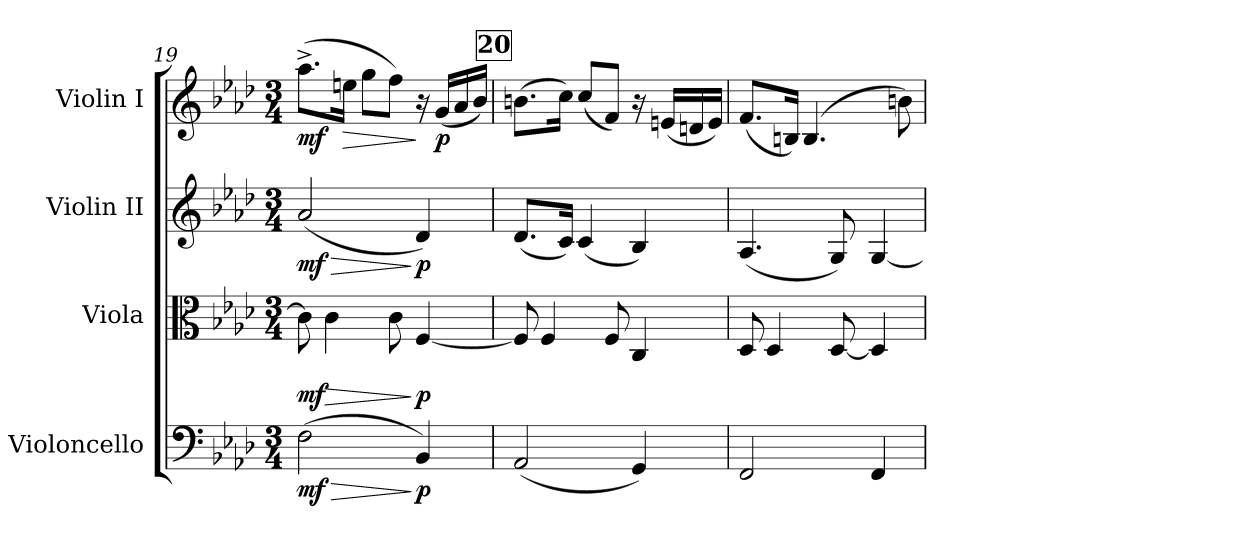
**kern	**dynam	**kern	**dynam	**kern	**dynam	**kern	**dynam
*part4	*part4	*part3	*part3	*part2	*part2	*part1	*part1
*staff4	*staff4	*staff3	*staff3	*staff2	*staff2	*staff1	*staff1
*I"Violoncello	*	*I"Viola	*	*I"Violin II	*	*I"Violin I	*
*I'Vc	*	*I'Vla	*	*I'Vln	*	*I'Vln	*
*clefF4	*	*clefC3	*	*clefG2	*	*clefG2	*
*k[b-e-a-d-]	*	*k[b-e-a-d-]	*	*k[b-e-a-d-]	*	*k[b-e-a-d-]	*
*M3/4	*	*M3/4	*	*M3/4	*	*M3/4	*
=19	=19	=19	=19	=19	=19	=19	=19
!	!LO:HP:b	!	!	!	!LO:HP:b	!	!
!	!LO:DY:n=1:b	!	!LO:DY:b	!	!LO:DY:n=1:b	!	!LO:DY:b
(>2F\	> mf	8c\]	mf	(<2a-/	> mf	(>8.aa-^\L	mf
!	!	!	!LO:HP:b	!	!	!	!
.	.	4c\	>	.	.	.	.
!	!	!	!	!	!	!	!LO:HP:b
.	.	.	.	.	.	16een\Jk	>
.	.	.	.	.	.	8gg\L	.
.	.	8c\	.	.	.	8ff\J)	.
!	!LO:DY:n=2:b	!	!LO:DY:n=1:b	!	!LO:DY:n=2:b	!	!
4BB-/)	] p	[4F/	] p	4d-/)	] p	16r	]
!	!	!	!	!	!	!	!LO:DY:b
.	.	.	.	.	.	(<16g/LL	p
.	.	.	.	.	.	16a-/	.
.	.	.	.	.	.	16b-/JJ)	.
!!LO:REH:place=s1:a:B:fs=14:t=20
=20	=20	=20	=20	=20	=20	=20	=20
(<2AA-/	.	8F/]	.	(<8.d-/L	.	(>8.bn\L	.
.	.	4F/	.	.	.	.	.
.	.	.	.	16c/Jk)	.	16cc\Jk)	.
.	.	.	.	(<4c/	.	(<8cc/L	.
.	.	8F/	.	.	.	8f/J)	.
4GG/)	.	4C/	.	4B-/)	.	16r	.
.	.	.	.	.	.	(<16en/LL	.
.	.	.	.	.	.	16dn/	.
.	.	.	.	.	.	16e/JJ)	.
=21	=21	=21	=21	=21	=21	=21	=21
2FF/	.	8D-/	.	(<4.A-/	.	(<8.f/L	.
.	.	4D-/	.	.	.	.	.
.	.	.	.	.	.	16Bn/Jk)	.
.	.	.	.	.	.	(>4.B/	.
.	.	[8D-/	.	8G/)	.	.	.
4FF/	.	4D-/]	.	[4G/	.	.	.
.	.	.	.	.	.	8bn\)	.
=	=	=	=	=	=	=	=
*-	*-	*-	*-	*-	*-	*-	*-
